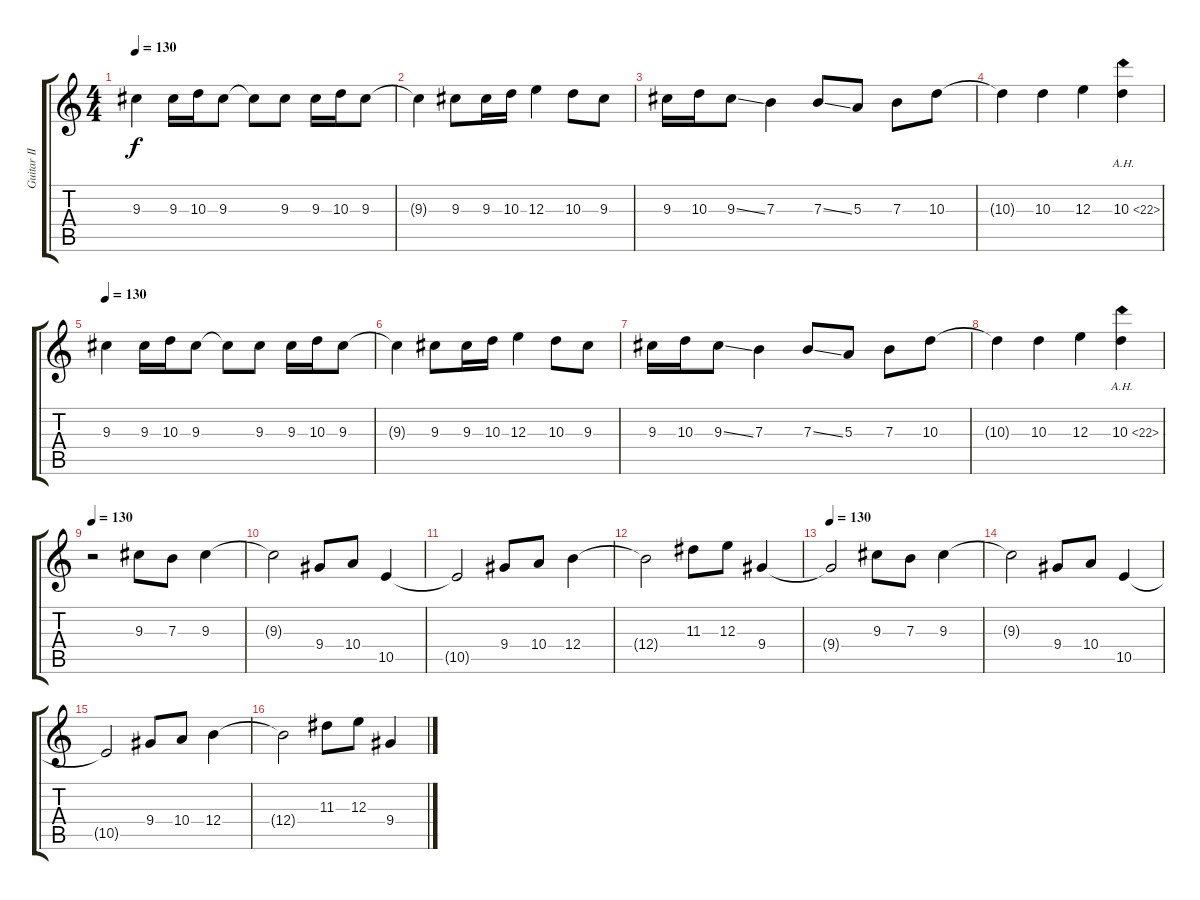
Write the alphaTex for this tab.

\track ("Guitar II" "Guitar II") {instrument distortionguitar}
\staff {score tabs}
\tuning (Db4 Ab3 E3 B2 Gb2 Db2) {hide}
\ts (4 4)
\tempo 140
\tempo 130
\clef g2
\ks c
9.3.4{dy f} 9.3.16 10.3.16 9.3.8 9.3{t}.8 9.3.8 9.3.16 10.3.16 9.3.8 |
9.3{t}.4 9.3.8 9.3.16 10.3.16 12.3.4 10.3.8 9.3.8 |
9.3.16 10.3.16 9.3{ss}.8 7.3.4 7.3{ss}.8 5.3.8 7.3.8 10.3.8 |
10.3{t}.4 10.3.4 12.3.4 10.3{ah 12}.4 |
\tempo 140
\tempo 130
9.3.4 9.3.16 10.3.16 9.3.8 9.3{t}.8 9.3.8 9.3.16 10.3.16 9.3.8 |
9.3{t}.4 9.3.8 9.3.16 10.3.16 12.3.4 10.3.8 9.3.8 |
9.3.16 10.3.16 9.3{ss}.8 7.3.4 7.3{ss}.8 5.3.8 7.3.8 10.3.8 |
10.3{t}.4 10.3.4 12.3.4 10.3{ah 12}.4 |
\tempo 130
r.2 9.3.8 7.3.8 9.3.4 |
9.3{t}.2 9.4.8 10.4.8 10.5.4 |
10.5{t}.2 9.4.8 10.4.8 12.4.4 |
12.4{t}.2 11.3.8 12.3.8 9.4.4 |
\tempo 130
9.4{t}.2 9.3.8 7.3.8 9.3.4 |
9.3{t}.2 9.4.8 10.4.8 10.5.4 |
10.5{t}.2 9.4.8 10.4.8 12.4.4 |
12.4{t}.2 11.3.8 12.3.8 9.4.4
